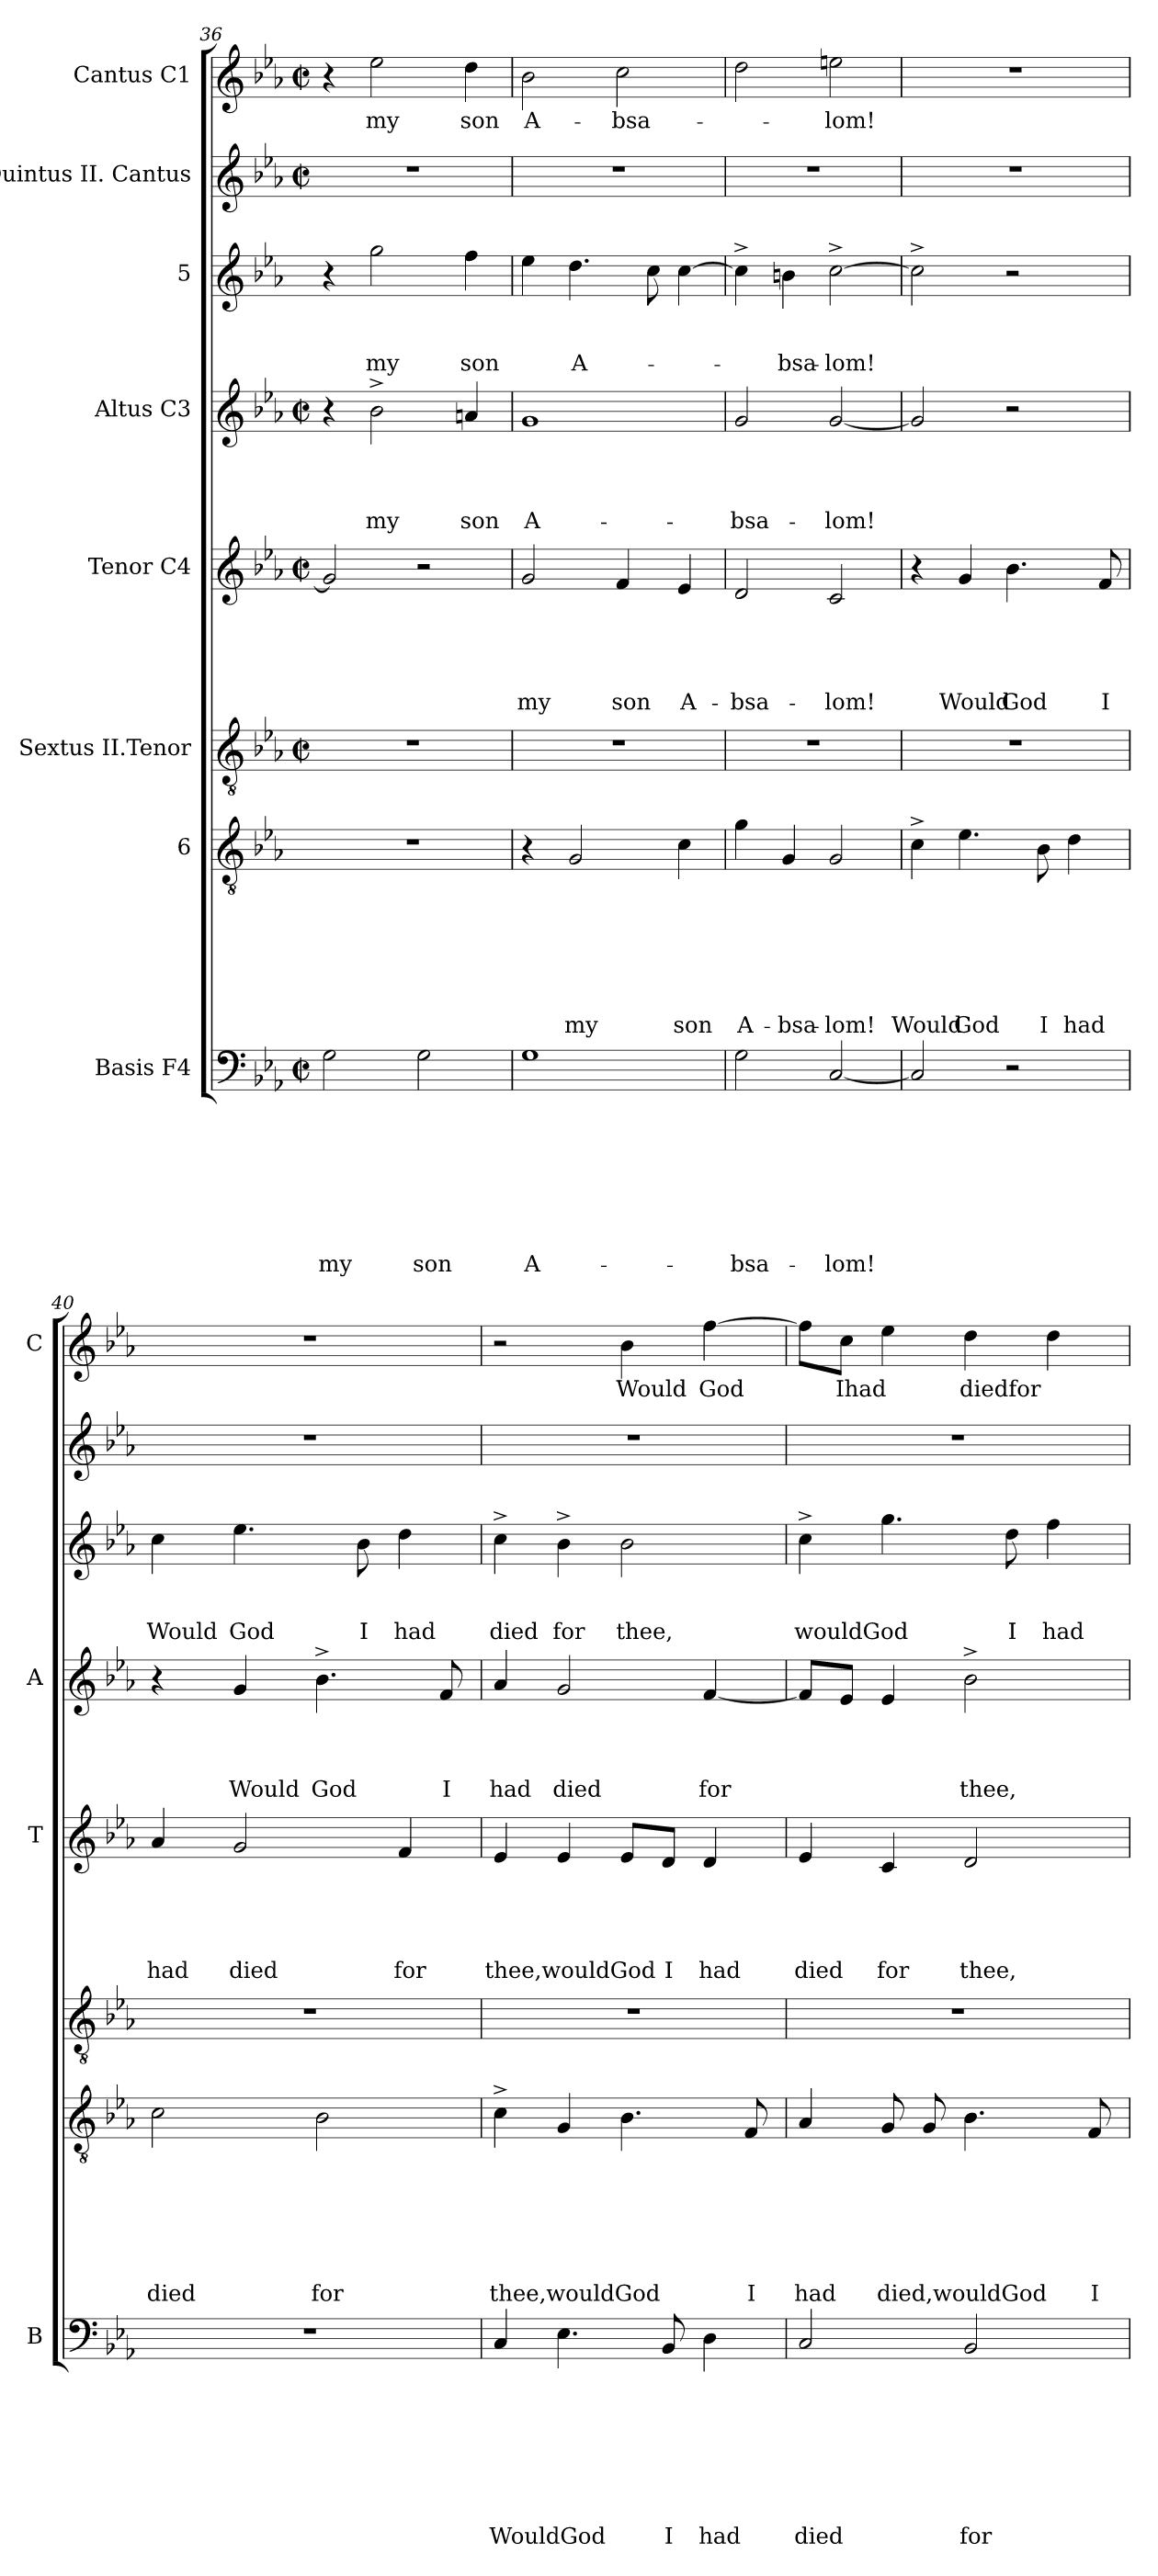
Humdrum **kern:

**kern	**text	**text	**text	**text	**text	**text	**text	**text	**kern	**text	**text	**text	**text	**text	**text	**text	**kern	**kern	**text	**text	**text	**text	**text	**kern	**text	**text	**text	**text	**kern	**text	**text	**text	**kern	**kern	**text
*part8	*part8	*part8	*part8	*part8	*part8	*part8	*part8	*part8	*part7	*part7	*part7	*part7	*part7	*part7	*part7	*part7	*part6	*part5	*part5	*part5	*part5	*part5	*part5	*part4	*part4	*part4	*part4	*part4	*part3	*part3	*part3	*part3	*part2	*part1	*part1
*staff8	*staff8	*staff8	*staff8	*staff8	*staff8	*staff8	*staff8	*staff8	*staff7	*staff7	*staff7	*staff7	*staff7	*staff7	*staff7	*staff7	*staff6	*staff5	*staff5	*staff5	*staff5	*staff5	*staff5	*staff4	*staff4	*staff4	*staff4	*staff4	*staff3	*staff3	*staff3	*staff3	*staff2	*staff1	*staff1
*I"Basis F4	*	*	*	*	*	*	*	*	*I"6	*	*	*	*	*	*	*	*I"Sextus II.Tenor	*I"Tenor C4	*	*	*	*	*	*I"Altus C3	*	*	*	*	*I"5	*	*	*	*I"Quintus II. Cantus	*I"Cantus C1	*
*I'B	*	*	*	*	*	*	*	*	*	*	*	*	*	*	*	*	*	*I'T	*	*	*	*	*	*I'A	*	*	*	*	*	*	*	*	*	*I'C	*
!!LO:LB:g=z
*clefF4	*	*	*	*	*	*	*	*	*clefGv2	*	*	*	*	*	*	*	*clefGv2	*clefG2	*	*	*	*	*	*clefG2	*	*	*	*	*clefG2	*	*	*	*clefG2	*clefG2	*
*k[b-e-a-]	*	*	*	*	*	*	*	*	*k[b-e-a-]	*	*	*	*	*	*	*	*k[b-e-a-]	*k[b-e-a-]	*	*	*	*	*	*k[b-e-a-]	*	*	*	*	*k[b-e-a-]	*	*	*	*k[b-e-a-]	*k[b-e-a-]	*
*E-:	*	*	*	*	*	*	*	*	*E-:	*	*	*	*	*	*	*	*E-:	*E-:	*	*	*	*	*	*E-:	*	*	*	*	*E-:	*	*	*	*E-:	*E-:	*
*M2/2	*	*	*	*	*	*	*	*	*	*	*	*	*	*	*	*	*M2/2	*M2/2	*	*	*	*	*	*M2/2	*	*	*	*	*	*	*	*	*M2/2	*M2/2	*
*met(c|)	*	*	*	*	*	*	*	*	*	*	*	*	*	*	*	*	*met(c|)	*met(c|)	*	*	*	*	*	*met(c|)	*	*	*	*	*	*	*	*	*met(c|)	*met(c|)	*
=36	=36	=36	=36	=36	=36	=36	=36	=36	=36	=36	=36	=36	=36	=36	=36	=36	=36	=36	=36	=36	=36	=36	=36	=36	=36	=36	=36	=36	=36	=36	=36	=36	=36	=36	=36
!	!	!	!	!	!	!	!	!LO:LY:b	!	!	!	!	!	!	!	!	!	!	!	!	!	!	!	!	!	!	!	!	!	!	!	!	!	!	!
2G\	.	.	.	.	.	.	.	my	1r	.	.	.	.	.	.	.	1r	2g/]	.	.	.	.	.	4r	.	.	.	.	4r	.	.	.	1r	4r	.
!	!	!	!	!	!	!	!	!	!	!	!	!	!	!	!	!	!	!	!	!	!	!	!	!	!	!	!	!LO:LY:b	!	!	!	!LO:LY:b	!	!	!LO:LY:b
.	.	.	.	.	.	.	.	.	.	.	.	.	.	.	.	.	.	.	.	.	.	.	.	2b-^>\	.	.	.	my	2gg\	.	.	my	.	2ee-\	my
!	!	!	!	!	!	!	!	!LO:LY:b	!	!	!	!	!	!	!	!	!	!	!	!	!	!	!	!	!	!	!	!	!	!	!	!	!	!	!
2G\	.	.	.	.	.	.	.	son	.	.	.	.	.	.	.	.	.	2r	.	.	.	.	.	.	.	.	.	.	.	.	.	.	.	.	.
!	!	!	!	!	!	!	!	!	!	!	!	!	!	!	!	!	!	!	!	!	!	!	!	!	!	!	!	!LO:LY:b	!	!	!	!LO:LY:b	!	!	!LO:LY:b
.	.	.	.	.	.	.	.	.	.	.	.	.	.	.	.	.	.	.	.	.	.	.	.	4an/	.	.	.	son	4ff\	.	.	son	.	4dd\	son
=37	=37	=37	=37	=37	=37	=37	=37	=37	=37	=37	=37	=37	=37	=37	=37	=37	=37	=37	=37	=37	=37	=37	=37	=37	=37	=37	=37	=37	=37	=37	=37	=37	=37	=37	=37
!	!	!	!	!	!	!	!	!LO:LY:b	!	!	!	!	!	!	!	!	!	!	!	!	!	!	!LO:LY:b	!	!	!	!	!LO:LY:b	!	!	!	!	!	!	!LO:LY:b
1G	.	.	.	.	.	.	.	A-	4r	.	.	.	.	.	.	.	1r	2g/	.	.	.	.	my	1g	.	.	.	A-	4ee-\	.	.	.	1r	2b-\	A-
!	!	!	!	!	!	!	!	!	!	!	!	!	!	!	!	!LO:LY:b	!	!	!	!	!	!	!	!	!	!	!	!	!	!	!	!LO:LY:b	!	!	!
.	.	.	.	.	.	.	.	.	2G/	.	.	.	.	.	.	my	.	.	.	.	.	.	.	.	.	.	.	.	4.dd\	.	.	A-	.	.	.
!	!	!	!	!	!	!	!	!	!	!	!	!	!	!	!	!	!	!	!	!	!	!	!LO:LY:b	!	!	!	!	!	!	!	!	!	!	!	!LO:LY:b
.	.	.	.	.	.	.	.	.	.	.	.	.	.	.	.	.	.	4f/	.	.	.	.	son	.	.	.	.	.	.	.	.	.	.	2cc\	-bsa-
.	.	.	.	.	.	.	.	.	.	.	.	.	.	.	.	.	.	.	.	.	.	.	.	.	.	.	.	.	8cc\	.	.	.	.	.	.
!	!	!	!	!	!	!	!	!	!	!	!	!	!	!	!	!LO:LY:b	!	!	!	!	!	!	!LO:LY:b	!	!	!	!	!	!	!	!	!	!	!	!
.	.	.	.	.	.	.	.	.	4c\	.	.	.	.	.	.	son	.	4e-/	.	.	.	.	A-	.	.	.	.	.	[>4cc\	.	.	.	.	.	.
=38	=38	=38	=38	=38	=38	=38	=38	=38	=38	=38	=38	=38	=38	=38	=38	=38	=38	=38	=38	=38	=38	=38	=38	=38	=38	=38	=38	=38	=38	=38	=38	=38	=38	=38	=38
!	!	!	!	!	!	!	!	!LO:LY:b	!	!	!	!	!	!	!	!LO:LY:b	!	!	!	!	!	!	!LO:LY:b	!	!	!	!	!LO:LY:b	!	!	!	!	!	!	!
2G\	.	.	.	.	.	.	.	-bsa-	4g\	.	.	.	.	.	.	A-	1r	2d/	.	.	.	.	-bsa-	2g/	.	.	.	-bsa-	4cc^>\]	.	.	.	1r	2dd\	.
!	!	!	!	!	!	!	!	!	!	!	!	!	!	!	!	!LO:LY:b	!	!	!	!	!	!	!	!	!	!	!	!	!	!	!	!LO:LY:b	!	!	!
.	.	.	.	.	.	.	.	.	4G/	.	.	.	.	.	.	-bsa-	.	.	.	.	.	.	.	.	.	.	.	.	4bn\	.	.	-bsa-	.	.	.
!	!	!	!	!	!	!	!	!LO:LY:b	!	!	!	!	!	!	!	!LO:LY:b:rj	!	!	!	!	!	!	!LO:LY:b	!	!	!	!	!LO:LY:b	!	!	!	!LO:LY:b:rj	!	!	!LO:LY:b
[<2C/	.	.	.	.	.	.	.	-lom!	2G/	.	.	.	.	.	.	-lom!	.	2c/	.	.	.	.	-lom!	[<2g/	.	.	.	-lom!	[>2cc^>\	.	.	-lom!	.	2een\	-lom!
=39	=39	=39	=39	=39	=39	=39	=39	=39	=39	=39	=39	=39	=39	=39	=39	=39	=39	=39	=39	=39	=39	=39	=39	=39	=39	=39	=39	=39	=39	=39	=39	=39	=39	=39	=39
!	!	!	!	!	!	!	!	!	!	!	!	!	!	!	!	!LO:LY:b	!	!	!	!	!	!	!	!	!	!	!	!	!	!	!	!	!	!	!
2C/]	.	.	.	.	.	.	.	.	4c^>\	.	.	.	.	.	.	Would	1r	4r	.	.	.	.	.	2g/]	.	.	.	.	2cc^>\]	.	.	.	1r	1r	.
!	!	!	!	!	!	!	!	!	!	!	!	!	!	!	!	!LO:LY:b	!	!	!	!	!	!	!LO:LY:b	!	!	!	!	!	!	!	!	!	!	!	!
.	.	.	.	.	.	.	.	.	4.e-\	.	.	.	.	.	.	God	.	4g/	.	.	.	.	Would	.	.	.	.	.	.	.	.	.	.	.	.
!	!	!	!	!	!	!	!	!	!	!	!	!	!	!	!	!	!	!	!	!	!	!	!LO:LY:b	!	!	!	!	!	!	!	!	!	!	!	!
2r	.	.	.	.	.	.	.	.	.	.	.	.	.	.	.	.	.	4.b-\	.	.	.	.	God	2r	.	.	.	.	2r	.	.	.	.	.	.
!	!	!	!	!	!	!	!	!	!	!	!	!	!	!	!	!LO:LY:b	!	!	!	!	!	!	!	!	!	!	!	!	!	!	!	!	!	!	!
.	.	.	.	.	.	.	.	.	8B-\	.	.	.	.	.	.	I	.	.	.	.	.	.	.	.	.	.	.	.	.	.	.	.	.	.	.
!	!	!	!	!	!	!	!	!	!	!	!	!	!	!	!	!LO:LY:b	!	!	!	!	!	!	!	!	!	!	!	!	!	!	!	!	!	!	!
.	.	.	.	.	.	.	.	.	4d\	.	.	.	.	.	.	had	.	.	.	.	.	.	.	.	.	.	.	.	.	.	.	.	.	.	.
!	!	!	!	!	!	!	!	!	!	!	!	!	!	!	!	!	!	!	!	!	!	!	!LO:LY:b	!	!	!	!	!	!	!	!	!	!	!	!
.	.	.	.	.	.	.	.	.	.	.	.	.	.	.	.	.	.	8f/	.	.	.	.	I	.	.	.	.	.	.	.	.	.	.	.	.
=40	=40	=40	=40	=40	=40	=40	=40	=40	=40	=40	=40	=40	=40	=40	=40	=40	=40	=40	=40	=40	=40	=40	=40	=40	=40	=40	=40	=40	=40	=40	=40	=40	=40	=40	=40
!	!	!	!	!	!	!	!	!	!	!	!	!	!	!	!	!LO:LY:b	!	!	!	!	!	!	!LO:LY:b	!	!	!	!	!	!	!	!	!LO:LY:b	!	!	!
1r	.	.	.	.	.	.	.	.	2c\	.	.	.	.	.	.	died	1r	4a-/	.	.	.	.	had	4r	.	.	.	.	4cc\	.	.	Would	1r	1r	.
!	!	!	!	!	!	!	!	!	!	!	!	!	!	!	!	!	!	!	!	!	!	!	!LO:LY:b	!	!	!	!	!LO:LY:b	!	!	!	!LO:LY:b	!	!	!
.	.	.	.	.	.	.	.	.	.	.	.	.	.	.	.	.	.	2g/	.	.	.	.	died	4g/	.	.	.	Would	4.ee-\	.	.	God	.	.	.
!	!	!	!	!	!	!	!	!	!	!	!	!	!	!	!	!LO:LY:b	!	!	!	!	!	!	!	!	!	!	!	!LO:LY:b	!	!	!	!	!	!	!
.	.	.	.	.	.	.	.	.	2B-\	.	.	.	.	.	.	for	.	.	.	.	.	.	.	4.b-^>\	.	.	.	God	.	.	.	.	.	.	.
!	!	!	!	!	!	!	!	!	!	!	!	!	!	!	!	!	!	!	!	!	!	!	!	!	!	!	!	!	!	!	!	!LO:LY:b	!	!	!
.	.	.	.	.	.	.	.	.	.	.	.	.	.	.	.	.	.	.	.	.	.	.	.	.	.	.	.	.	8b-\	.	.	I	.	.	.
!	!	!	!	!	!	!	!	!	!	!	!	!	!	!	!	!	!	!	!	!	!	!	!LO:LY:b	!	!	!	!	!	!	!	!	!LO:LY:b	!	!	!
.	.	.	.	.	.	.	.	.	.	.	.	.	.	.	.	.	.	4f/	.	.	.	.	for	.	.	.	.	.	4dd\	.	.	had	.	.	.
!	!	!	!	!	!	!	!	!	!	!	!	!	!	!	!	!	!	!	!	!	!	!	!	!	!	!	!	!LO:LY:b	!	!	!	!	!	!	!
.	.	.	.	.	.	.	.	.	.	.	.	.	.	.	.	.	.	.	.	.	.	.	.	8f/	.	.	.	I	.	.	.	.	.	.	.
!!LO:LB:g=z
=41	=41	=41	=41	=41	=41	=41	=41	=41	=41	=41	=41	=41	=41	=41	=41	=41	=41	=41	=41	=41	=41	=41	=41	=41	=41	=41	=41	=41	=41	=41	=41	=41	=41	=41	=41
!	!	!	!	!	!	!	!	!LO:LY:b	!	!	!	!	!	!	!	!LO:LY:b	!	!	!	!	!	!	!LO:LY:b	!	!	!	!	!LO:LY:b	!	!	!	!LO:LY:b	!	!	!
4C/	.	.	.	.	.	.	.	WouldGod	4c^>\	.	.	.	.	.	.	thee,wouldGod	1r	4e-/	.	.	.	.	thee,wouldGod	4a-/	.	.	.	had	4cc^>\	.	.	died	1r	2r	.
!	!	!	!	!	!	!	!	!	!	!	!	!	!	!	!	!	!	!	!	!	!	!	!	!	!	!	!	!LO:LY:b	!	!	!	!LO:LY:b	!	!	!
4.E-\	.	.	.	.	.	.	.	.	4G/	.	.	.	.	.	.	.	.	4e-/	.	.	.	.	.	2g/	.	.	.	died	4b-^>\	.	.	for	.	.	.
!	!	!	!	!	!	!	!	!	!	!	!	!	!	!	!	!	!	!	!	!	!	!	!	!	!	!	!	!	!	!	!	!LO:LY:b	!	!	!LO:LY:b
.	.	.	.	.	.	.	.	.	4.B-\	.	.	.	.	.	.	.	.	8e-/L	.	.	.	.	.	.	.	.	.	.	2b-\	.	.	thee,	.	4b-\	Would
!	!	!	!	!	!	!	!	!LO:LY:b	!	!	!	!	!	!	!	!	!	!	!	!	!	!	!LO:LY:b	!	!	!	!	!	!	!	!	!	!	!	!
8BB-/	.	.	.	.	.	.	.	I	.	.	.	.	.	.	.	.	.	8d/J	.	.	.	.	I	.	.	.	.	.	.	.	.	.	.	.	.
!	!	!	!	!	!	!	!	!LO:LY:b	!	!	!	!	!	!	!	!	!	!	!	!	!	!	!LO:LY:b	!	!	!	!	!LO:LY:b	!	!	!	!	!	!	!LO:LY:b
4D\	.	.	.	.	.	.	.	had	.	.	.	.	.	.	.	.	.	4d/	.	.	.	.	had	[<4f/	.	.	.	for	.	.	.	.	.	[>4ff\	God
!	!	!	!	!	!	!	!	!	!	!	!	!	!	!	!	!LO:LY:b	!	!	!	!	!	!	!	!	!	!	!	!	!	!	!	!	!	!	!
.	.	.	.	.	.	.	.	.	8F/	.	.	.	.	.	.	I	.	.	.	.	.	.	.	.	.	.	.	.	.	.	.	.	.	.	.
=42	=42	=42	=42	=42	=42	=42	=42	=42	=42	=42	=42	=42	=42	=42	=42	=42	=42	=42	=42	=42	=42	=42	=42	=42	=42	=42	=42	=42	=42	=42	=42	=42	=42	=42	=42
!	!	!	!	!	!	!	!	!LO:LY:b	!	!	!	!	!	!	!	!LO:LY:b	!	!	!	!	!	!	!LO:LY:b	!	!	!	!	!	!	!	!	!LO:LY:b	!	!	!
2C/	.	.	.	.	.	.	.	died	4A-/	.	.	.	.	.	.	had	1r	4e-/	.	.	.	.	died	8f/L]	.	.	.	.	4cc^>\	.	.	wouldGod	1r	8ff\L]	.
!	!	!	!	!	!	!	!	!	!	!	!	!	!	!	!	!	!	!	!	!	!	!	!	!	!	!	!	!	!	!	!	!	!	!	!LO:LY:b
.	.	.	.	.	.	.	.	.	.	.	.	.	.	.	.	.	.	.	.	.	.	.	.	8e-/J	.	.	.	.	.	.	.	.	.	8cc\J	Ihad
!	!	!	!	!	!	!	!	!	!	!	!	!	!	!	!	!LO:LY:b	!	!	!	!	!	!	!LO:LY:b	!	!	!	!	!	!	!	!	!	!	!	!
.	.	.	.	.	.	.	.	.	8G/	.	.	.	.	.	.	died,wouldGod	.	4c/	.	.	.	.	for	4e-/	.	.	.	.	4.gg\	.	.	.	.	4ee-\	.
.	.	.	.	.	.	.	.	.	8G/	.	.	.	.	.	.	.	.	.	.	.	.	.	.	.	.	.	.	.	.	.	.	.	.	.	.
!	!	!	!	!	!	!	!	!LO:LY:b	!	!	!	!	!	!	!	!	!	!	!	!	!	!	!LO:LY:b	!	!	!	!	!LO:LY:b	!	!	!	!	!	!	!LO:LY:b
2BB-/	.	.	.	.	.	.	.	for	4.B-\	.	.	.	.	.	.	.	.	2d/	.	.	.	.	thee,	2b-^>\	.	.	.	thee,	.	.	.	.	.	4dd\	diedfor
!	!	!	!	!	!	!	!	!	!	!	!	!	!	!	!	!	!	!	!	!	!	!	!	!	!	!	!	!	!	!	!	!LO:LY:b	!	!	!
.	.	.	.	.	.	.	.	.	.	.	.	.	.	.	.	.	.	.	.	.	.	.	.	.	.	.	.	.	8dd\	.	.	I	.	.	.
!	!	!	!	!	!	!	!	!	!	!	!	!	!	!	!	!	!	!	!	!	!	!	!	!	!	!	!	!	!	!	!	!LO:LY:b	!	!	!
.	.	.	.	.	.	.	.	.	.	.	.	.	.	.	.	.	.	.	.	.	.	.	.	.	.	.	.	.	4ff\	.	.	had	.	4dd\	.
!	!	!	!	!	!	!	!	!	!	!	!	!	!	!	!	!LO:LY:b	!	!	!	!	!	!	!	!	!	!	!	!	!	!	!	!	!	!	!
.	.	.	.	.	.	.	.	.	8F/	.	.	.	.	.	.	I	.	.	.	.	.	.	.	.	.	.	.	.	.	.	.	.	.	.	.
=	=	=	=	=	=	=	=	=	=	=	=	=	=	=	=	=	=	=	=	=	=	=	=	=	=	=	=	=	=	=	=	=	=	=	=
*-	*-	*-	*-	*-	*-	*-	*-	*-	*-	*-	*-	*-	*-	*-	*-	*-	*-	*-	*-	*-	*-	*-	*-	*-	*-	*-	*-	*-	*-	*-	*-	*-	*-	*-	*-
